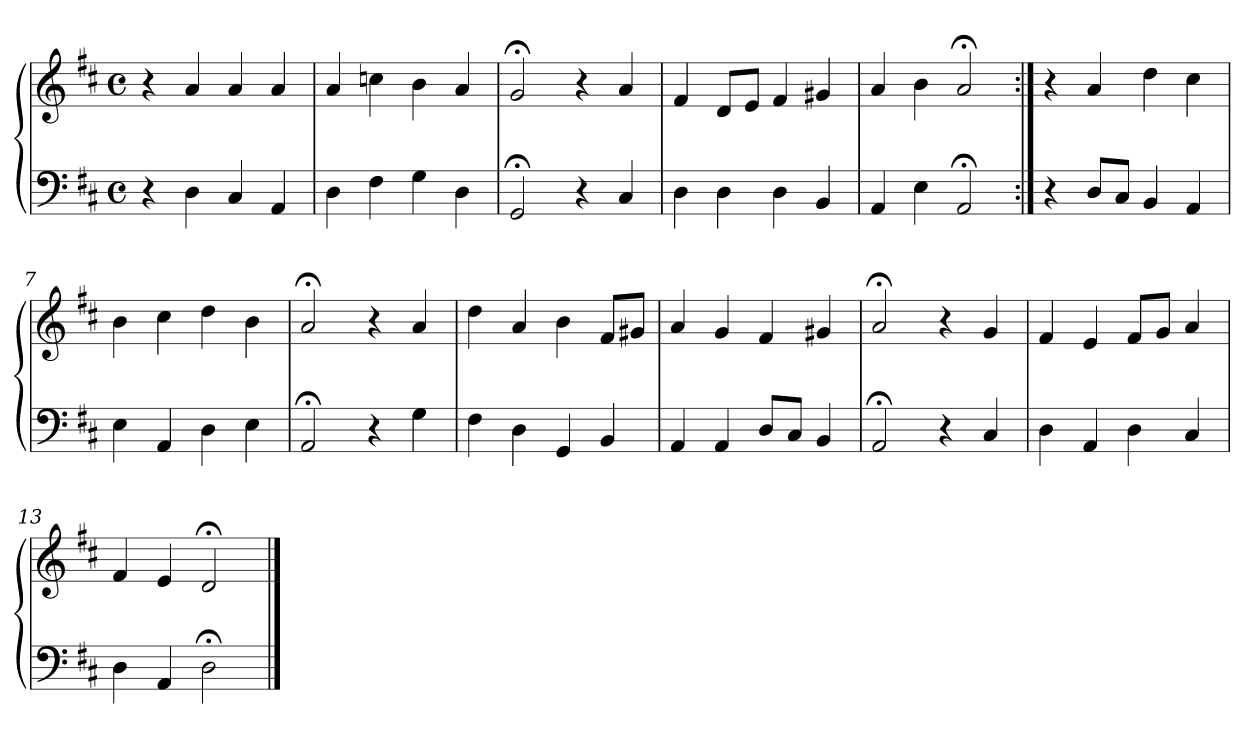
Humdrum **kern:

**kern	**kern
*part1	*part1
*staff2	*staff1
*clefF4	*clefG2
*k[f#c#]	*k[f#c#]
*M4/4	*M4/4
*met(c)	*met(c)
=1	=1
4r	4r
4D	4a
4C#	4a
4AA	4a
=2	=2
4D	4a
4F#	4ccn
4G	4b
4D	4a
=3	=3
2GG;<	2g;<
4r	4r
4C#	4a
=4	=4
4D	4f#
4D	8dL
.	8eJ
4D	4f#
4BB	4g#X
=5	=5
4AA	4a
4E	4b
2AA;<	2a;<
=6:|!	=6:|!
4r	4r
8DL	4a
8C#J	.
4BB	4dd
4AA	4cc#
=7	=7
4E	4b
4AA	4cc#
4D	4dd
4E	4b
!!LO:LB:g=z
=8	=8
2AA;<	2a;<
4r	4r
4G	4a
=9	=9
4F#	4dd
4D	4a
4GG	4b
4BB	8f#L
.	8g#XJ
=10	=10
4AA	4a
4AA	4g
8DL	4f#
8C#J	.
4BB	4g#X
=11	=11
2AA;<	2a;<
4r	4r
4C#	4g
=12	=12
4D	4f#
4AA	4e
4D	8f#L
.	8gJ
4C#	4a
=13	=13
4D	4f#
4AA	4e
2D;<	2d;<
==	==
*-	*-
